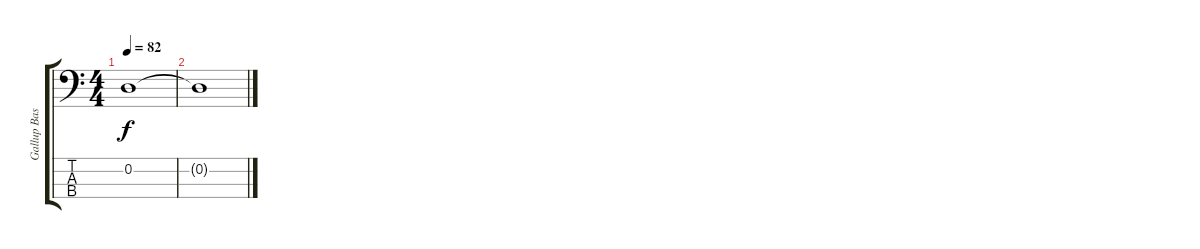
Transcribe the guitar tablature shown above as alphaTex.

\track ("Gallup Bass" "Gallup Bas") {instrument electricbassfinger}
\staff {score tabs}
\tuning (G2 D2 A1 E1) {hide}
\ts (4 4)
\tempo 82
\clef f4
\ks c
0.2.1{dy f} |
0.2{t}.1
